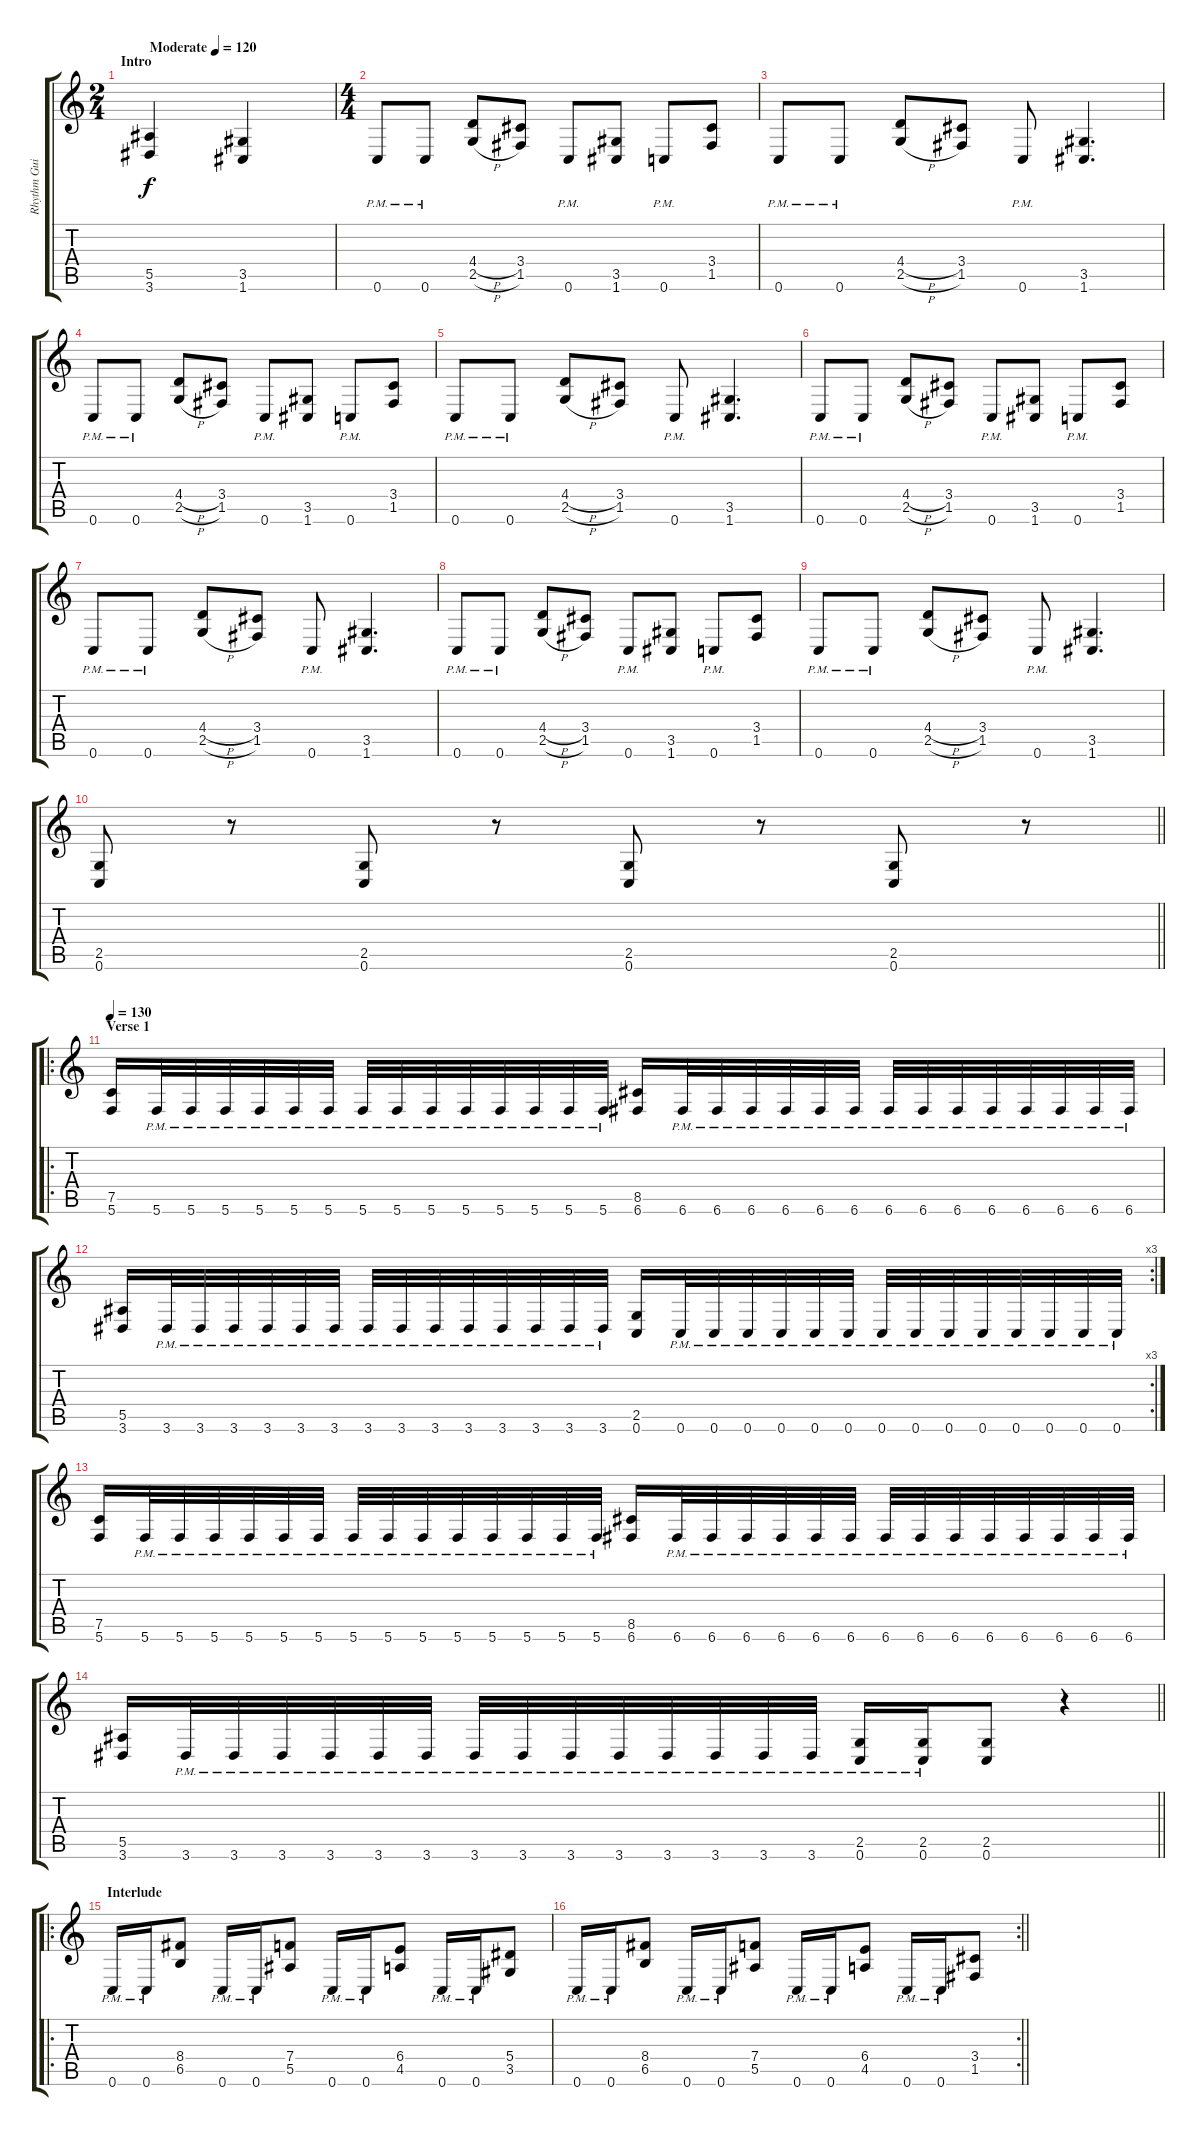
\track ("Rhythm Guitar" "Rhythm Gui") {instrument distortionguitar}
\staff {score tabs}
\tuning (C4 G3 Eb3 Bb2 F2 C2) {hide}
\ts (2 4)
\section ("" "Intro")
\tempo (120 "Moderate")
\clef g2
\ks c
(5.5 3.6).4{dy f instrument distortionguitar} (3.5 1.6).4 |
\ts (4 4)
0.6{pm}.8 0.6{pm}.8 (4.4{h} 2.5{h}).8 (3.4 1.5).8 0.6{pm}.8 (3.5 1.6).8 0.6{pm}.8 (3.4 1.5).8 |
0.6{pm}.8 0.6{pm}.8 (4.4{h} 2.5{h}).8 (3.4 1.5).8 0.6{pm}.8 (3.5 1.6).4{d} |
0.6{pm}.8 0.6{pm}.8 (4.4{h} 2.5{h}).8 (3.4 1.5).8 0.6{pm}.8 (3.5 1.6).8 0.6{pm}.8 (3.4 1.5).8 |
0.6{pm}.8 0.6{pm}.8 (4.4{h} 2.5{h}).8 (3.4 1.5).8 0.6{pm}.8 (3.5 1.6).4{d} |
0.6{pm}.8 0.6{pm}.8 (4.4{h} 2.5{h}).8 (3.4 1.5).8 0.6{pm}.8 (3.5 1.6).8 0.6{pm}.8 (3.4 1.5).8 |
0.6{pm}.8 0.6{pm}.8 (4.4{h} 2.5{h}).8 (3.4 1.5).8 0.6{pm}.8 (3.5 1.6).4{d} |
0.6{pm}.8 0.6{pm}.8 (4.4{h} 2.5{h}).8 (3.4 1.5).8 0.6{pm}.8 (3.5 1.6).8 0.6{pm}.8 (3.4 1.5).8 |
0.6{pm}.8 0.6{pm}.8 (4.4{h} 2.5{h}).8 (3.4 1.5).8 0.6{pm}.8 (3.5 1.6).4{d} |
\barLineRight lightlight
(2.5 0.6).8 r.8 (2.5 0.6).8 r.8 (2.5 0.6).8 r.8 (2.5 0.6).8 r.8 |
\ro
\section ("" "Verse 1")
\tempo 130
(7.5 5.6).16 5.6{pm}.32 5.6{pm}.32 5.6{pm}.32 5.6{pm}.32 5.6{pm}.32 5.6{pm}.32 5.6{pm}.32 5.6{pm}.32 5.6{pm}.32 5.6{pm}.32 5.6{pm}.32 5.6{pm}.32 5.6{pm}.32 5.6{pm}.32 (8.5 6.6).16 6.6{pm}.32 6.6{pm}.32 6.6{pm}.32 6.6{pm}.32 6.6{pm}.32 6.6{pm}.32 6.6{pm}.32 6.6{pm}.32 6.6{pm}.32 6.6{pm}.32 6.6{pm}.32 6.6{pm}.32 6.6{pm}.32 6.6{pm}.32 |
\rc 3
(5.5 3.6).16 3.6{pm}.32 3.6{pm}.32 3.6{pm}.32 3.6{pm}.32 3.6{pm}.32 3.6{pm}.32 3.6{pm}.32 3.6{pm}.32 3.6{pm}.32 3.6{pm}.32 3.6{pm}.32 3.6{pm}.32 3.6{pm}.32 3.6{pm}.32 (2.5 0.6).16 0.6{pm}.32 0.6{pm}.32 0.6{pm}.32 0.6{pm}.32 0.6{pm}.32 0.6{pm}.32 0.6{pm}.32 0.6{pm}.32 0.6{pm}.32 0.6{pm}.32 0.6{pm}.32 0.6{pm}.32 0.6{pm}.32 0.6{pm}.32 |
(7.5 5.6).16 5.6{pm}.32 5.6{pm}.32 5.6{pm}.32 5.6{pm}.32 5.6{pm}.32 5.6{pm}.32 5.6{pm}.32 5.6{pm}.32 5.6{pm}.32 5.6{pm}.32 5.6{pm}.32 5.6{pm}.32 5.6{pm}.32 5.6{pm}.32 (8.5 6.6).16 6.6{pm}.32 6.6{pm}.32 6.6{pm}.32 6.6{pm}.32 6.6{pm}.32 6.6{pm}.32 6.6{pm}.32 6.6{pm}.32 6.6{pm}.32 6.6{pm}.32 6.6{pm}.32 6.6{pm}.32 6.6{pm}.32 6.6{pm}.32 |
\barLineRight lightlight
(5.5 3.6).16 3.6{pm}.32 3.6{pm}.32 3.6{pm}.32 3.6{pm}.32 3.6{pm}.32 3.6{pm}.32 3.6{pm}.32 3.6{pm}.32 3.6{pm}.32 3.6{pm}.32 3.6{pm}.32 3.6{pm}.32 3.6{pm}.32 3.6{pm}.32 (2.5{pm} 0.6{pm}).16 (2.5{pm} 0.6{pm}).16 (2.5 0.6).8 r.4 |
\ro
\section ("" "Interlude")
0.6{pm}.16 0.6{pm}.16 (8.4 6.5).8 0.6{pm}.16 0.6{pm}.16 (7.4 5.5).8 0.6{pm}.16 0.6{pm}.16 (6.4 4.5).8 0.6{pm}.16 0.6{pm}.16 (5.4 3.5).8 |
\rc 2
\barLineRight lightlight
0.6{pm}.16 0.6{pm}.16 (8.4 6.5).8 0.6{pm}.16 0.6{pm}.16 (7.4 5.5).8 0.6{pm}.16 0.6{pm}.16 (6.4 4.5).8 0.6{pm}.16 0.6{pm}.16 (3.4 1.5).8
